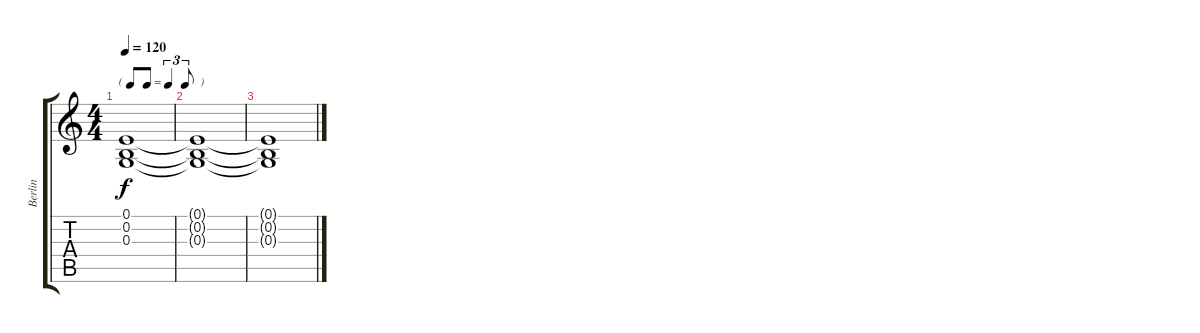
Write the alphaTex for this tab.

\track ("Berlin" "Berlin") {instrument applause}
\staff {score tabs}
\tuning (E4 B3 G3 D3 A2 E2) {hide}
\ts (4 4)
\tf triplet8th
\tempo 120
\clef g2
\ks c
(0.1{t} 0.2{t} 0.3{t}).1{dy f} |
(0.1{t} 0.2{t} 0.3{t}).1 |
(0.1{t} 0.2{t} 0.3{t}).1
